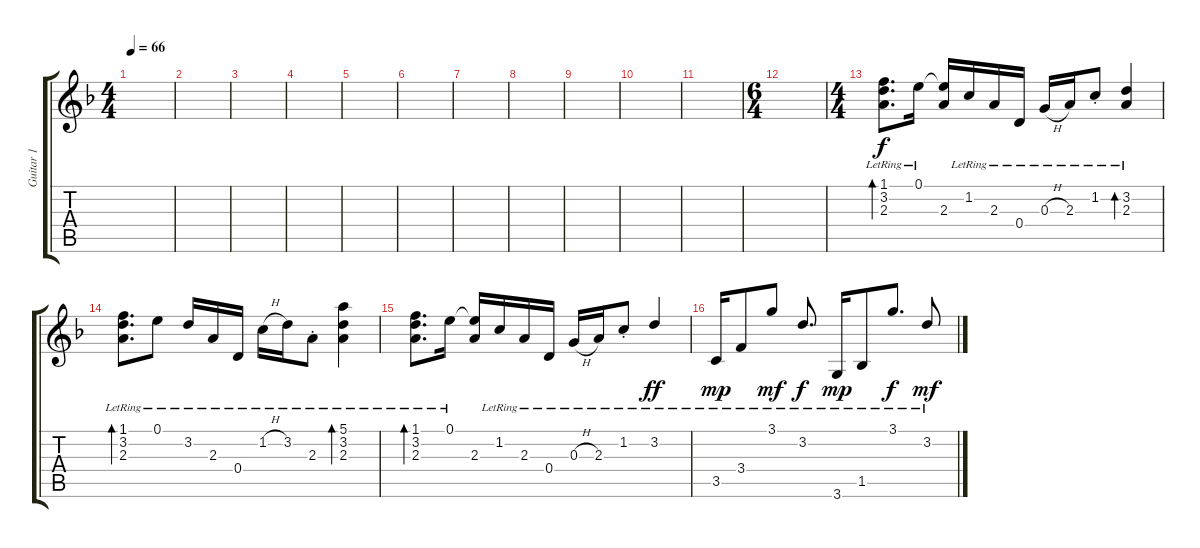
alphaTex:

\track ("Guitar 1" "Guitar 1") {instrument acousticguitarnylon}
\staff {score tabs}
\tuning (E4 B3 G3 D3 A2 E2) {hide}
\ts (4 4)
\tempo 66
\clef g2
\ks dminor
|
|
|
|
|
|
|
|
|
|
|
\ts (6 4)
|
\ts (4 4)
(1.1 3.2 2.3{lr}).8{d bd 240} 0.1{lr}.16 (0.1{t} 2.3).16 1.2{lr}.16 2.3{lr}.16 0.4{lr}.16 0.3{h lr}.16 2.3{lr}.16 1.2{st lr}.8 (3.2 2.3{lr}).4{bd 120 beam Up} |
(1.1 3.2 2.3{lr}).8{d bd 120} 0.1{lr}.8 3.2{lr}.16 2.3{lr}.16 0.4{lr}.16 1.2{h lr}.16 3.2{lr}.16 2.3{st lr}.8 (5.1 3.2 2.3{lr}).4{bd 120} |
(1.1 3.2 2.3{lr}).8{d bd 120} 0.1{lr}.16 (0.1{t} 2.3).16 1.2{lr}.16 2.3{lr}.16 0.4{lr}.16 0.3{h lr}.16 2.3{lr}.16 1.2{st lr}.8 3.2{lr}.4{dy ff beam Up} |
3.5{lr}.16{dy mp beam Up} 3.4{lr}.8{beam Up} 3.1{lr}.8{dy mf beam Up} 3.2{lr}.8{d dy f beam Up} 3.6{lr}.16{dy mp} 1.5{lr}.8 3.1{lr}.8{d dy f} 3.2{lr}.8{dy mf beam Up}
